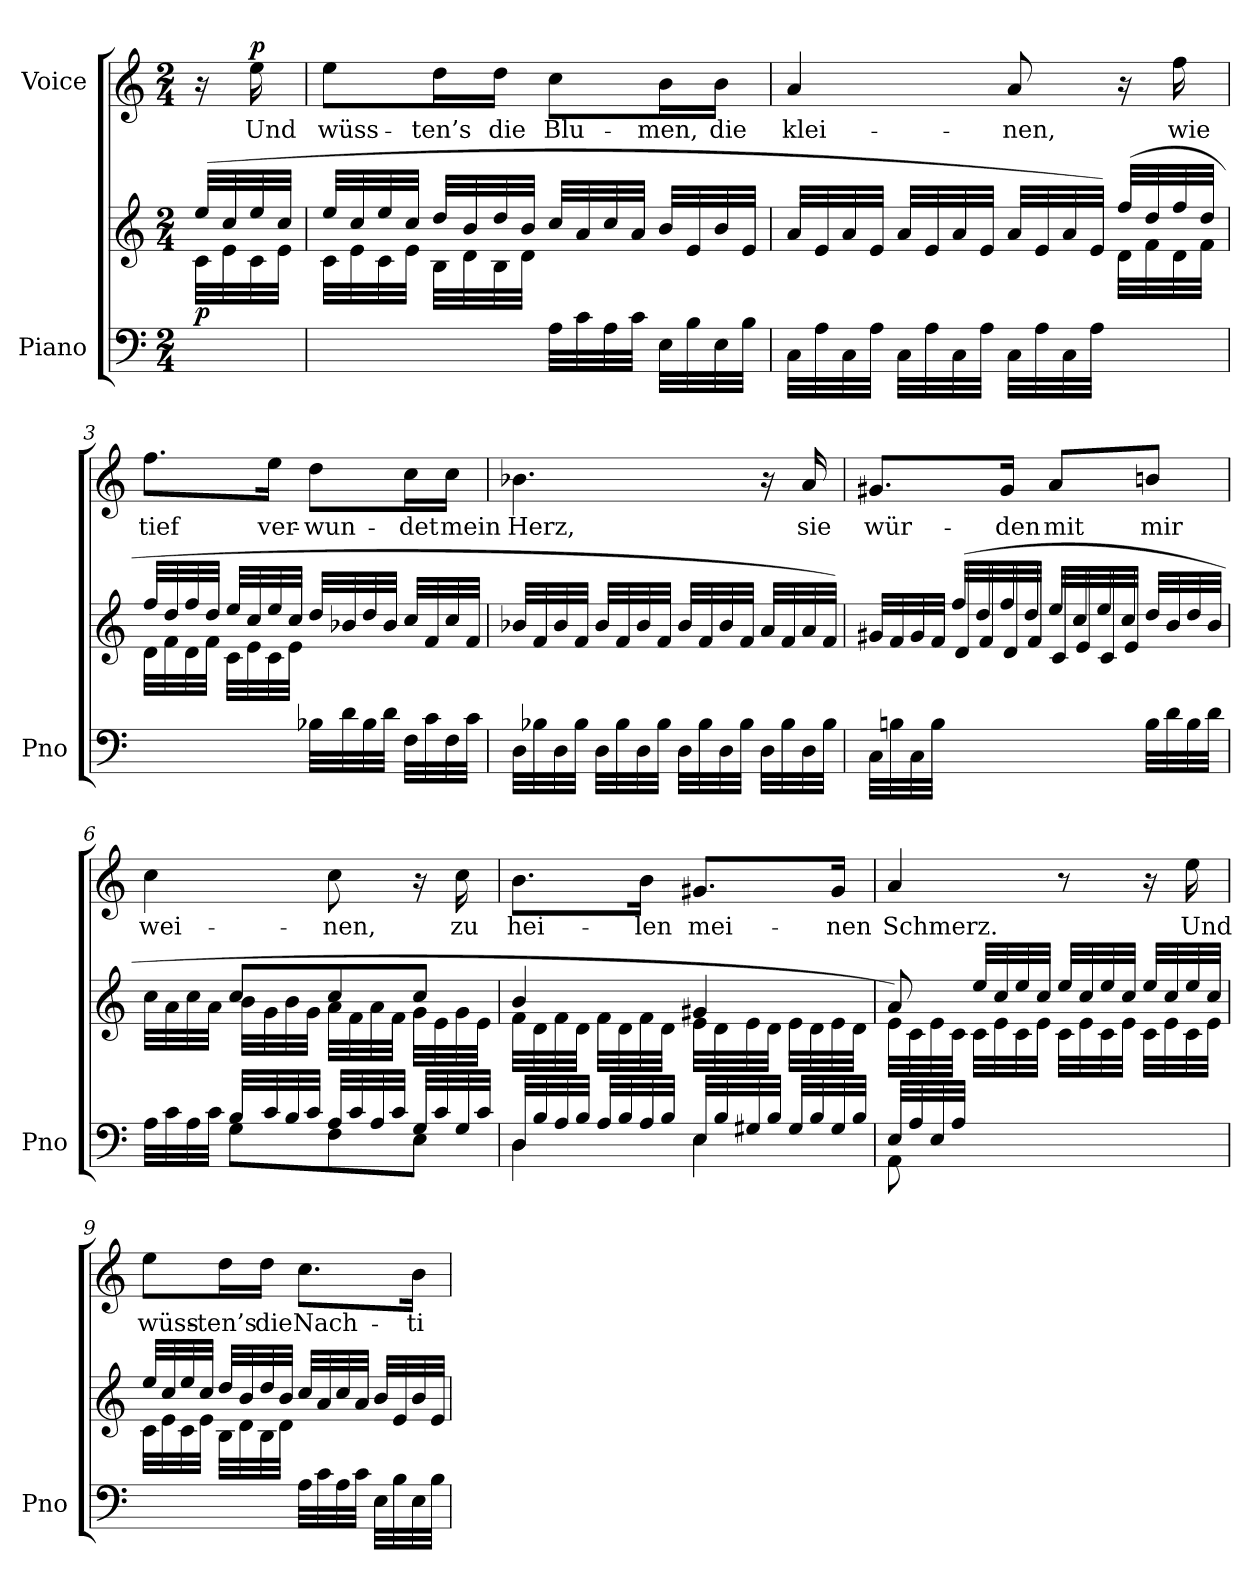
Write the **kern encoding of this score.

**kern	**kern	**dynam	**kern	**text	**dynam
*part2	*part2	*part2	*part1	*part1	*part1
*staff3	*staff2	*staff2/3	*staff1	*staff1	*staff1
*I"Piano	*	*	*I"Voice	*	*
*I'Pno	*	*	*	*	*
*clefF4	*clefG2	*	*clefG2	*	*
*k[]	*k[]	*	*k[]	*	*
*M2/4	*M2/4	*	*M2/4	*	*
=	=	=	=	=	=
*	*^	*	*	*	*
!	!	!	!LO:DY:a=2	!	!	!
8ryy	(32ee/LLL	(<32c\LLL	p	16r	.	.
.	32cc/	32e\	.	.	.	.
!	!	!	!	!	!	!LO:DY:a
.	32ee/	32c\	.	16ee\	Und	p
.	32cc/JJJ	32e\JJJ	.	.	.	.
=1	=1	=1	=1	=1	=1	=1
4ryy	32ee/LLL	32c\LLL	.	8ee\L	wüss-	.
.	32cc/	32e\	.	.	.	.
.	32ee/	32c\	.	.	.	.
.	32cc/JJJ	32e\JJJ	.	.	.	.
.	32dd/LLL	32B\LLL	.	16dd\L	-ten’s	.
.	32b/	32d\	.	.	.	.
.	32dd/	32B\	.	16dd\JJ	die	.
.	32b/JJJ	32d\JJJ	.	.	.	.
32A\LLL	32cc/LLL	4ryy	.	8cc\L	Blu-	.
32c\	32a/	.	.	.	.	.
32A\	32cc/	.	.	.	.	.
32c\JJJ	32a/JJJ	.	.	.	.	.
32E\LLL	32b/LLL	.	.	16b\L	-men,	.
32B\	32e/	.	.	.	.	.
32E\	32b/	.	.	16b\JJ	die	.
32B\JJJ	32e/JJJ	.	.	.	.	.
=2	=2	=2	=2	=2	=2	=2
32C\LLL	32a/LLL	4.ryy	.	4a/	klei-	.
32A\	32e/	.	.	.	.	.
32C\	32a/	.	.	.	.	.
32A\JJJ	32e/JJJ	.	.	.	.	.
32C\LLL	32a/LLL	.	.	.	.	.
32A\	32e/	.	.	.	.	.
32C\	32a/	.	.	.	.	.
32A\JJJ	32e/JJJ	.	.	.	.	.
32C\LLL	32a/LLL	.	.	8a/	-nen,	.
32A\	32e/	.	.	.	.	.
32C\	32a/	.	.	.	.	.
32A\JJJ)	32e/JJJ)	.	.	.	.	.
8ryy	(32ff/LLL	(<32d\LLL	.	16r	.	.
.	32dd/	32f\	.	.	.	.
.	32ff/	32d\	.	16ff\	wie	.
.	32dd/JJJ	32f\JJJ	.	.	.	.
=3	=3	=3	=3	=3	=3	=3
4ryy	32ff/LLL	32d\LLL	.	8.ff\L	tief	.
.	32dd/	32f\	.	.	.	.
.	32ff/	32d\	.	.	.	.
.	32dd/JJJ	32f\JJJ	.	.	.	.
.	32ee/LLL	32c\LLL	.	.	.	.
.	32cc/	32e\	.	.	.	.
.	32ee/	32c\	.	16ee\Jk	ver-	.
.	32cc/JJJ	32e\JJJ	.	.	.	.
32B-X\LLL	32dd/LLL	4ryy	.	8dd\L	-wun-	.
32d\	32b-X/	.	.	.	.	.
32B-\	32dd/	.	.	.	.	.
32d\JJJ	32b-/JJJ	.	.	.	.	.
32F\LLL	32cc/LLL	.	.	16cc\L	-det	.
32c\	32f/	.	.	.	.	.
32F\	32cc/	.	.	16cc\JJ	mein	.
32c\JJJ	32f/JJJ	.	.	.	.	.
*	*v	*v	*	*	*	*
=4	=4	=4	=4	=4	=4
32D\LLL	32b-X/LLL	.	4.b-X\	Herz,	.
32B-X\	32f/	.	.	.	.
32D\	32b-/	.	.	.	.
32B-\JJJ	32f/JJJ	.	.	.	.
32D\LLL	32b-/LLL	.	.	.	.
32B-\	32f/	.	.	.	.
32D\	32b-/	.	.	.	.
32B-\JJJ	32f/JJJ	.	.	.	.
32D\LLL	32b-/LLL	.	.	.	.
32B-\	32f/	.	.	.	.
32D\	32b-/	.	.	.	.
32B-\JJJ	32f/JJJ	.	.	.	.
32D\LLL	32a/LLL	.	16r	.	.
32B-\	32f/	.	.	.	.
32D\	32a/	.	16a/	sie	.
32B-\JJJ	32f/JJJ)	.	.	.	.
=5	=5	=5	=5	=5	=5
*	*^	*	*	*	*
32C\LLL	32g#X/LLL	8ryy	.	8.g#X/L	wür-	.
32Bn\	32f/	.	.	.	.	.
32C\	32g#/	.	.	.	.	.
32B\JJJ)	32f/JJJ	.	.	.	.	.
4ryy	(32ff/LLL	(<32d/LLL	.	.	.	.
.	32dd/	32f/	.	.	.	.
.	32ff/	32d/	.	16g#/Jk	-den	.
.	32dd/JJJ	32f/JJJ	.	.	.	.
.	32ee/LLL	32c/LLL	.	8a/L	mit	.
.	32cc/	32e/	.	.	.	.
.	32ee/	32c/	.	.	.	.
.	32cc/JJJ	32e/JJJ	.	.	.	.
32B\LLL	32dd/LLL	8ryy	.	8bn/J	mir	.
32d\	32b/	.	.	.	.	.
32B\	32dd/	.	.	.	.	.
32d\JJJ	32b/JJJ	.	.	.	.	.
=6	=6	=6	=6	=6	=6	=6
*^	*	*	*	*	*	*
32A\LLL	8ryy	32cc\LLL	8ryy	.	4cc\	wei-	.
32c\	.	32a\	.	.	.	.	.
32A\	.	32cc\	.	.	.	.	.
32c\JJJ	.	32a\JJJ	.	.	.	.	.
32B/LLL	8G\L	8cc/L	32b\LLL	.	.	.	.
32c/	.	.	32g\	.	.	.	.
32B/	.	.	32b\	.	.	.	.
32c/JJJ	.	.	32g\JJJ	.	.	.	.
32A/LLL	8F\	8cc/	32a\LLL	.	8cc\	-nen,	.
32c/	.	.	32f\	.	.	.	.
32A/	.	.	32a\	.	.	.	.
32c/JJJ	.	.	32f\JJJ	.	.	.	.
32G/LLL	8E\J	8cc/J	32g\LLL	.	16r	.	.
32c/	.	.	32e\	.	.	.	.
32G/	.	.	32g\	.	16cc\	zu	.
32c/JJJ	.	.	32e\JJJ	.	.	.	.
=7	=7	=7	=7	=7	=7	=7	=7
32D/LLL	4D\	4b/	32f\LLL	.	8.b\L	hei-	.
32B/	.	.	32d\	.	.	.	.
32A/	.	.	32f\	.	.	.	.
32B/JJJ	.	.	32d\JJJ	.	.	.	.
32A/LLL	.	.	32f\LLL	.	.	.	.
32B/	.	.	32d\	.	.	.	.
32A/	.	.	32f\	.	16b\Jk	-len	.
32B/JJJ	.	.	32d\JJJ	.	.	.	.
32E/LLL	4E\	4g#X/	32e\LLL	.	8.g#X/L	mei-	.
32B/	.	.	32d\	.	.	.	.
32G#X/	.	.	32e\	.	.	.	.
32B/JJJ	.	.	32d\JJJ	.	.	.	.
32G#/LLL	.	.	32e\LLL	.	.	.	.
32B/	.	.	32d\	.	.	.	.
32G#/	.	.	32e\	.	16g#/Jk	-nen	.
32B/JJJ	.	.	32d\JJJ	.	.	.	.
=8	=8	=8	=8	=8	=8	=8	=8
*	*	*	*^	*	*	*	*
32E/LLL	8AA\	8a/)	32e\LLL	8ryy	.	4a/	Schmerz.	.
32A/	.	.	32c\	.	.	.	.	.
32E/	.	.	32e\	.	.	.	.	.
32A/JJJ)	.	.	32c\JJJ	.	.	.	.	.
4.ryy	4.ryy	32ee/LLL	4.ryy	32c\LLL	.	.	.	.
.	.	32cc/	.	32e\	.	.	.	.
.	.	32ee/	.	32c\	.	.	.	.
.	.	32cc/JJJ	.	32e\JJJ	.	.	.	.
.	.	32ee/LLL	.	32c\LLL	.	8r	.	.
.	.	32cc/	.	32e\	.	.	.	.
.	.	32ee/	.	32c\	.	.	.	.
.	.	32cc/JJJ	.	32e\JJJ	.	.	.	.
.	.	32ee/LLL	.	32c\LLL	.	16r	.	.
.	.	32cc/	.	32e\	.	.	.	.
.	.	32ee/	.	32c\	.	16ee\	Und	.
.	.	32cc/JJJ	.	32e\JJJ	.	.	.	.
*v	*v	*	*	*	*	*	*	*
*	*	*v	*v	*	*	*	*
=9	=9	=9	=9	=9	=9	=9
4ryy	32ee/LLL	32c\LLL	.	8ee\L	wüss-	.
.	32cc/	32e\	.	.	.	.
.	32ee/	32c\	.	.	.	.
.	32cc/JJJ	32e\JJJ	.	.	.	.
.	32dd/LLL	32B\LLL	.	16dd\L	-ten’s	.
.	32b/	32d\	.	.	.	.
.	32dd/	32B\	.	16dd\JJ	die	.
.	32b/JJJ	32d\JJJ	.	.	.	.
32A\LLL	32cc/LLL	4ryy	.	8.cc\L	Nach-	.
32c\	32a/	.	.	.	.	.
32A\	32cc/	.	.	.	.	.
32c\JJJ	32a/JJJ	.	.	.	.	.
32E\LLL	32b/LLL	.	.	.	.	.
32B\	32e/	.	.	.	.	.
32E\	32b/	.	.	16b\Jk	-ti-	.
32B\JJJ	32e/JJJ	.	.	.	.	.
*	*v	*v	*	*	*	*
=	=	=	=	=	=
*-	*-	*-	*-	*-	*-
